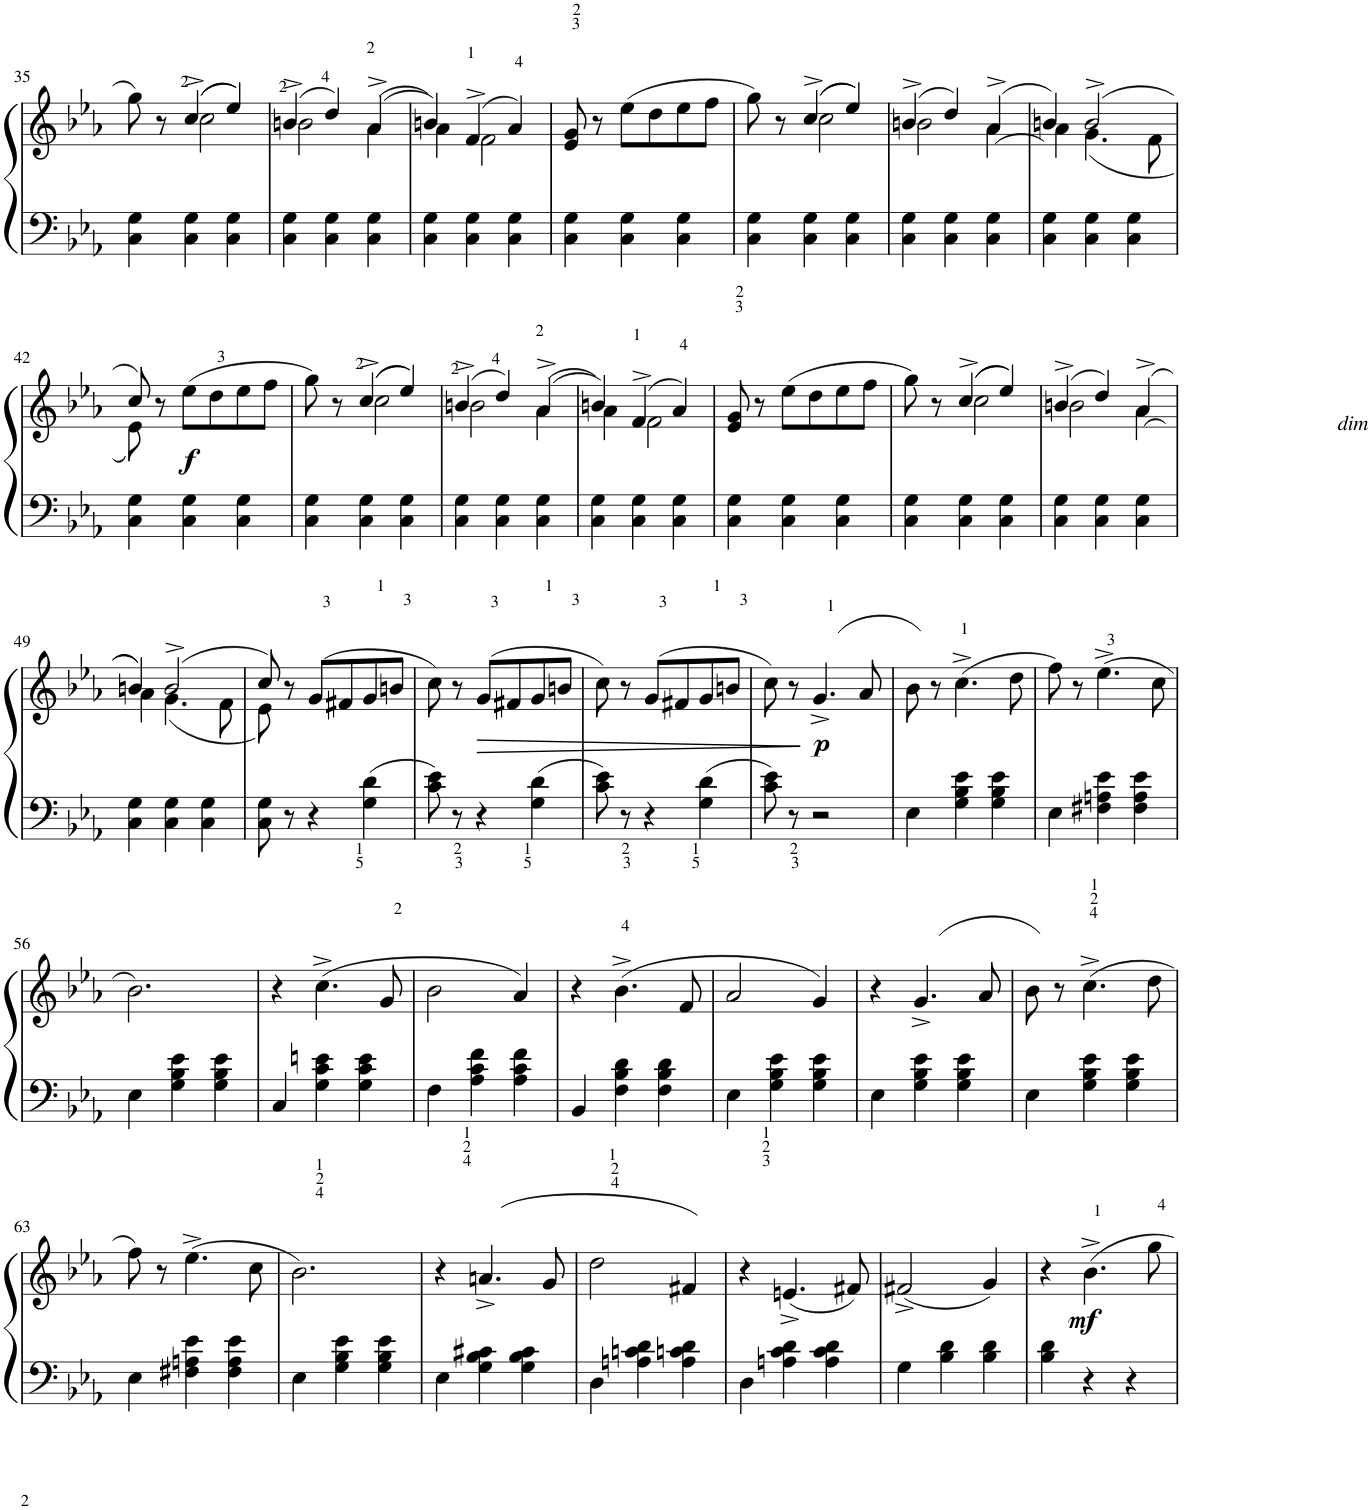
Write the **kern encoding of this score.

**kern	**kern	**dynam
*part1	*part1	*part1
*staff2	*staff1	*staff1/2
*I"Piano	*	*
*I'Pno.	*	*
!!LO:PB:g=z
*clefF4	*clefG2	*
*k[b-e-a-]	*k[b-e-a-]	*
*M3/4	*M3/4	*
=35	=35	=35
*	*^	*
4C\ 4G\	8gg\	4ryy	.
.	8r	.	.
4C\ 4G\	((4cc^/	2cc\	.
4C\ 4G\	4ee-/))	.	.
=36	=36	=36	=36
4C\ 4G\	(4bn^/	2b\	.
4C\ 4G\	4dd/)	.	.
4C\ 4G\	((4a-^/	4a-\	.
=37	=37	=37	=37
4C\ 4G\	4bn/))	4a-\	.
4C\ 4G\	(4f^/	2f\	.
4C\ 4G\	4a-/)	.	.
*	*v	*v	*
=38	=38	=38
4C\ 4G\	8e-/ 8g/	.
.	8r	.
4C\ 4G\	(8ee-\L	.
.	8dd\	.
4C\ 4G\	8ee-\	.
.	8ff\J	.
=39	=39	=39
*	*^	*
4C\ 4G\	8gg\)	4ryy	.
.	8r	.	.
4C\ 4G\	((4cc^/	2cc\	.
4C\ 4G\	4ee-/))	.	.
=40	=40	=40	=40
4C\ 4G\	(4bn^/	2b\	.
4C\ 4G\	4dd/)	.	.
4C\ 4G\	((4a-^/	4a-\	.
=41	=41	=41	=41
4C\ 4G\	4bn/))	4a-\	.
4C\ 4G\	(2b^/	(4.g\	.
4C\ 4G\	.	.	.
.	.	8f\	.
!!LO:LB:g=z	!!
=42	=42	=42	=42
4C\ 4G\	8cc/)	8e-\)	.
.	8r	2ryy	.
!	!	!	!LO:DY:b
4C\ 4G\	(8ee-\L	.	f
.	8dd\	.	.
4C\ 4G\	8ee-\	.	.
.	8ff\J	8ryy	.
=43	=43	=43	=43
4C\ 4G\	8gg\)	4ryy	.
.	8r	.	.
4C\ 4G\	((4cc^/	2cc\	.
4C\ 4G\	4ee-/))	.	.
=44	=44	=44	=44
4C\ 4G\	(4bn^/	2b\	.
4C\ 4G\	4dd/)	.	.
4C\ 4G\	((4a-^/	4a-\	.
=45	=45	=45	=45
4C\ 4G\	4bn/))	4a-\	.
4C\ 4G\	(4f^/	2f\	.
4C\ 4G\	4a-/)	.	.
*	*v	*v	*
=46	=46	=46
4C\ 4G\	8e-/ 8g/	.
.	8r	.
4C\ 4G\	(8ee-\L	.
.	8dd\	.
4C\ 4G\	8ee-\	.
.	8ff\J	.
=47	=47	=47
*	*^	*
4C\ 4G\	8gg\)	4ryy	.
.	8r	.	.
4C\ 4G\	((4cc^/	2cc\	.
4C\ 4G\	4ee-/))	.	.
=48	=48	=48	=48
4C\ 4G\	(4bn^/	2b\	.
4C\ 4G\	4dd/)	.	.
4C\ 4G\	((4a-^/	4a-\	.
!!LO:LB:g=z	!!
=49	=49	=49	=49
4C\ 4G\	4bn/))	4a-\	.
4C\ 4G\	(2b^/	(4.g\	.
4C\ 4G\	.	.	.
.	.	8f\	.
=50	=50	=50	=50
8C\ 8G\	8cc/)	8e-\)	.
8r	8r	2ryy	.
4r	(8g/L	.	.
.	8f#X/	.	.
4G\ 4d\	8g/	.	.
.	8bn/J	8ryy	.
*	*v	*v	*
=51	=51	=51
8c\ 8e-\	8cc\)	.
8r	8r	.
!	!LO:TX:a:i:t=dim	!
!	!	!LO:HP:b
4r	(8g/L	>
.	8f#X/	.
4G\ 4d\	8g/	.
.	8bn/J	.
=52	=52	=52
8c\ 8e-\	8cc\)	.
8r	8r	.
4r	(8g/L	.
.	8f#X/	.
4G\ 4d\	8g/	.
.	8bn/J	.
=53	=53	=53
8c\ 8e-\	8cc\)	.
8r	8r	.
!	!	!LO:DY:n=1:b
2r	(4.g^/	] p
.	8a-/	.
=54	=54	=54
4E-\	8b-\)	.
.	8r	.
4G\ 4B-\ 4e-\	(4.cc^\	.
4G\ 4B-\ 4e-\	.	.
.	8dd\	.
=55	=55	=55
4E-\	8ff\)	.
.	8r	.
4F#X\ 4An\ 4e-\	(4.ee-^\	.
4F#\ 4A\ 4e-\	.	.
.	8cc\	.
!!LO:LB:g=z
=56	=56	=56
4E-\	2.b-\)	.
4G\ 4B-\ 4e-\	.	.
4G\ 4B-\ 4e-\	.	.
=57	=57	=57
4C/	4r	.
4G\ 4c\ 4en\	(4.cc^\	.
4G\ 4c\ 4e\	.	.
.	8g/	.
=58	=58	=58
4F\	2b-\	.
4A-\ 4c\ 4f\	.	.
4A-\ 4c\ 4f\	4a-/)	.
=59	=59	=59
4BB-/	4r	.
4F\ 4B-\ 4d\	(4.b-^\	.
4F\ 4B-\ 4d\	.	.
.	8f/	.
=60	=60	=60
4E-\	2a-/	.
4G\ 4B-\ 4e-\	.	.
4G\ 4B-\ 4e-\	4g/)	.
=61	=61	=61
4E-\	4r	.
4G\ 4B-\ 4e-\	(4.g^/	.
4G\ 4B-\ 4e-\	.	.
.	8a-/	.
=62	=62	=62
4E-\	8b-\)	.
.	8r	.
4G\ 4B-\ 4e-\	(4.cc^\	.
4G\ 4B-\ 4e-\	.	.
.	8dd\	.
!!LO:LB:g=z
=63	=63	=63
4E-\	8ff\)	.
.	8r	.
4F#X\ 4An\ 4e-\	(4.ee-^\	.
4F#\ 4A\ 4e-\	.	.
.	8cc\	.
=64	=64	=64
4E-\	2.b-\)	.
4G\ 4B-\ 4e-\	.	.
4G\ 4B-\ 4e-\	.	.
=65	=65	=65
4E-\	4r	.
4G\ 4B-\ 4c#X\	(4.an^/	.
4G\ 4B-\ 4c#\	.	.
.	8g/	.
=66	=66	=66
4D\	2dd\	.
4An\ 4cn\ 4d\	.	.
4A\ 4cn\ 4d\	4f#X/)	.
=67	=67	=67
4D\	4r	.
4An\ 4c\ 4d\	(4.en^/	.
4A\ 4c\ 4d\	.	.
.	8f#X/)	.
=68	=68	=68
4G\	(2f#X^/	.
4B-\ 4d\	.	.
4B-\ 4d\	4g/)	.
=69	=69	=69
4B-\ 4d\	4r	.
!	!	!LO:DY:b
4r	4.b-^\	mf
4r	.	.
.	8gg\	.
=	=	=
*-	*-	*-
